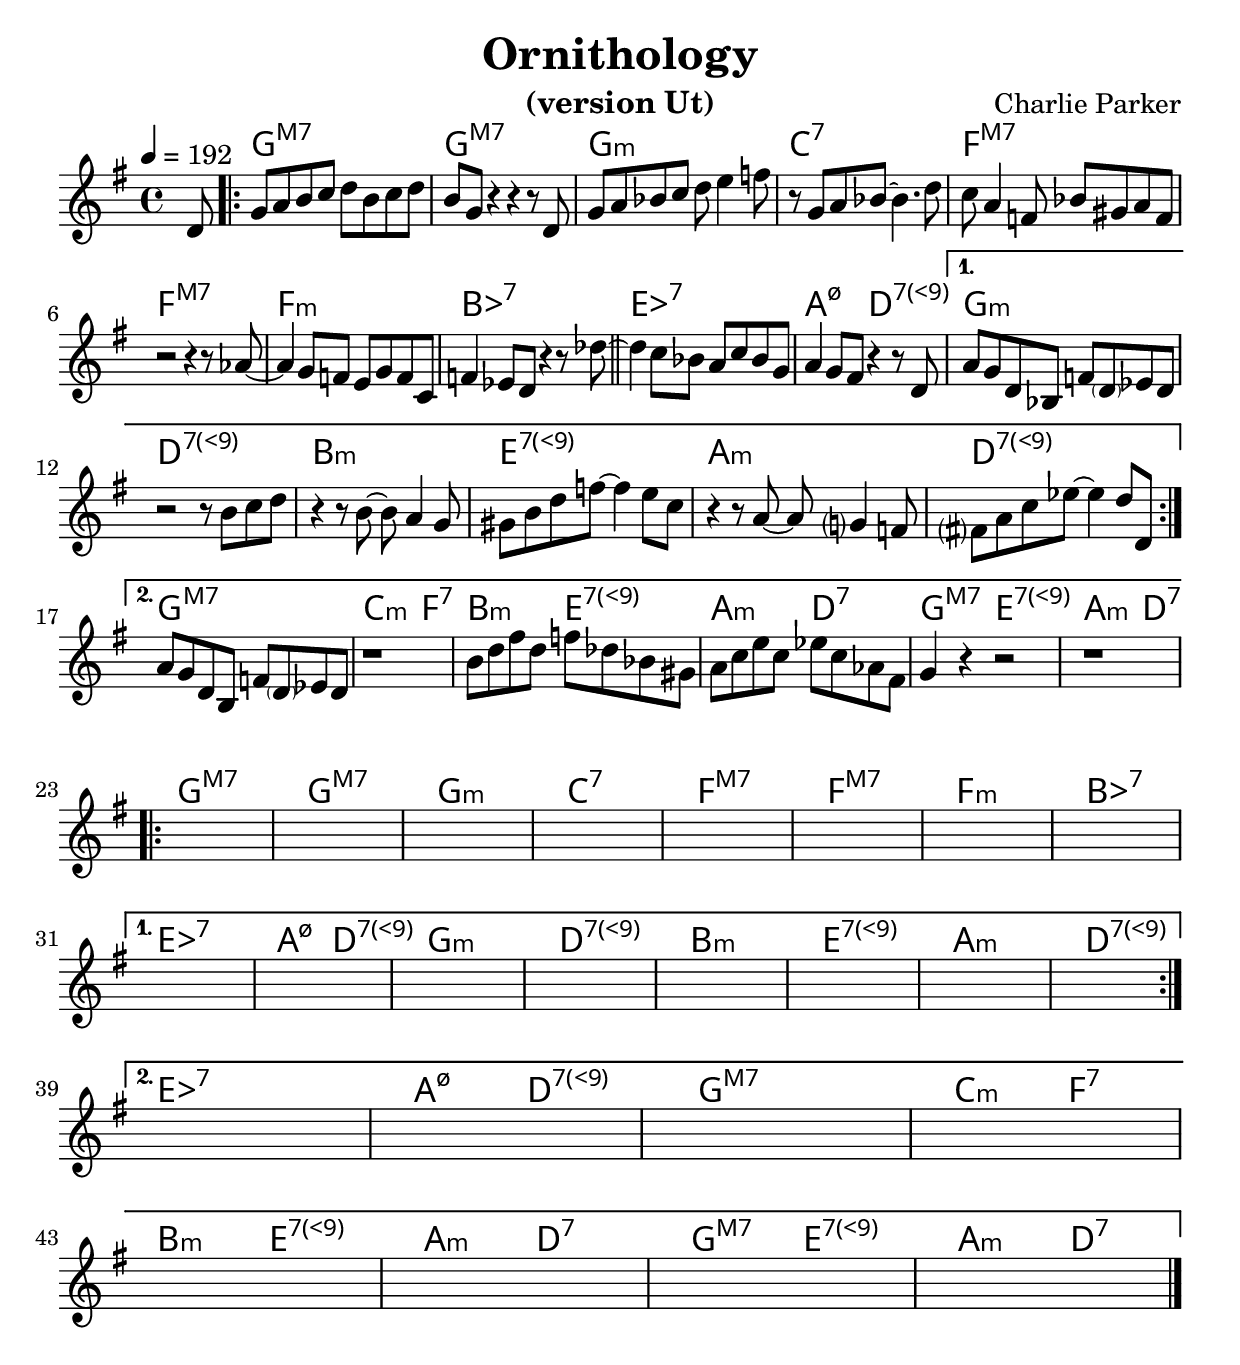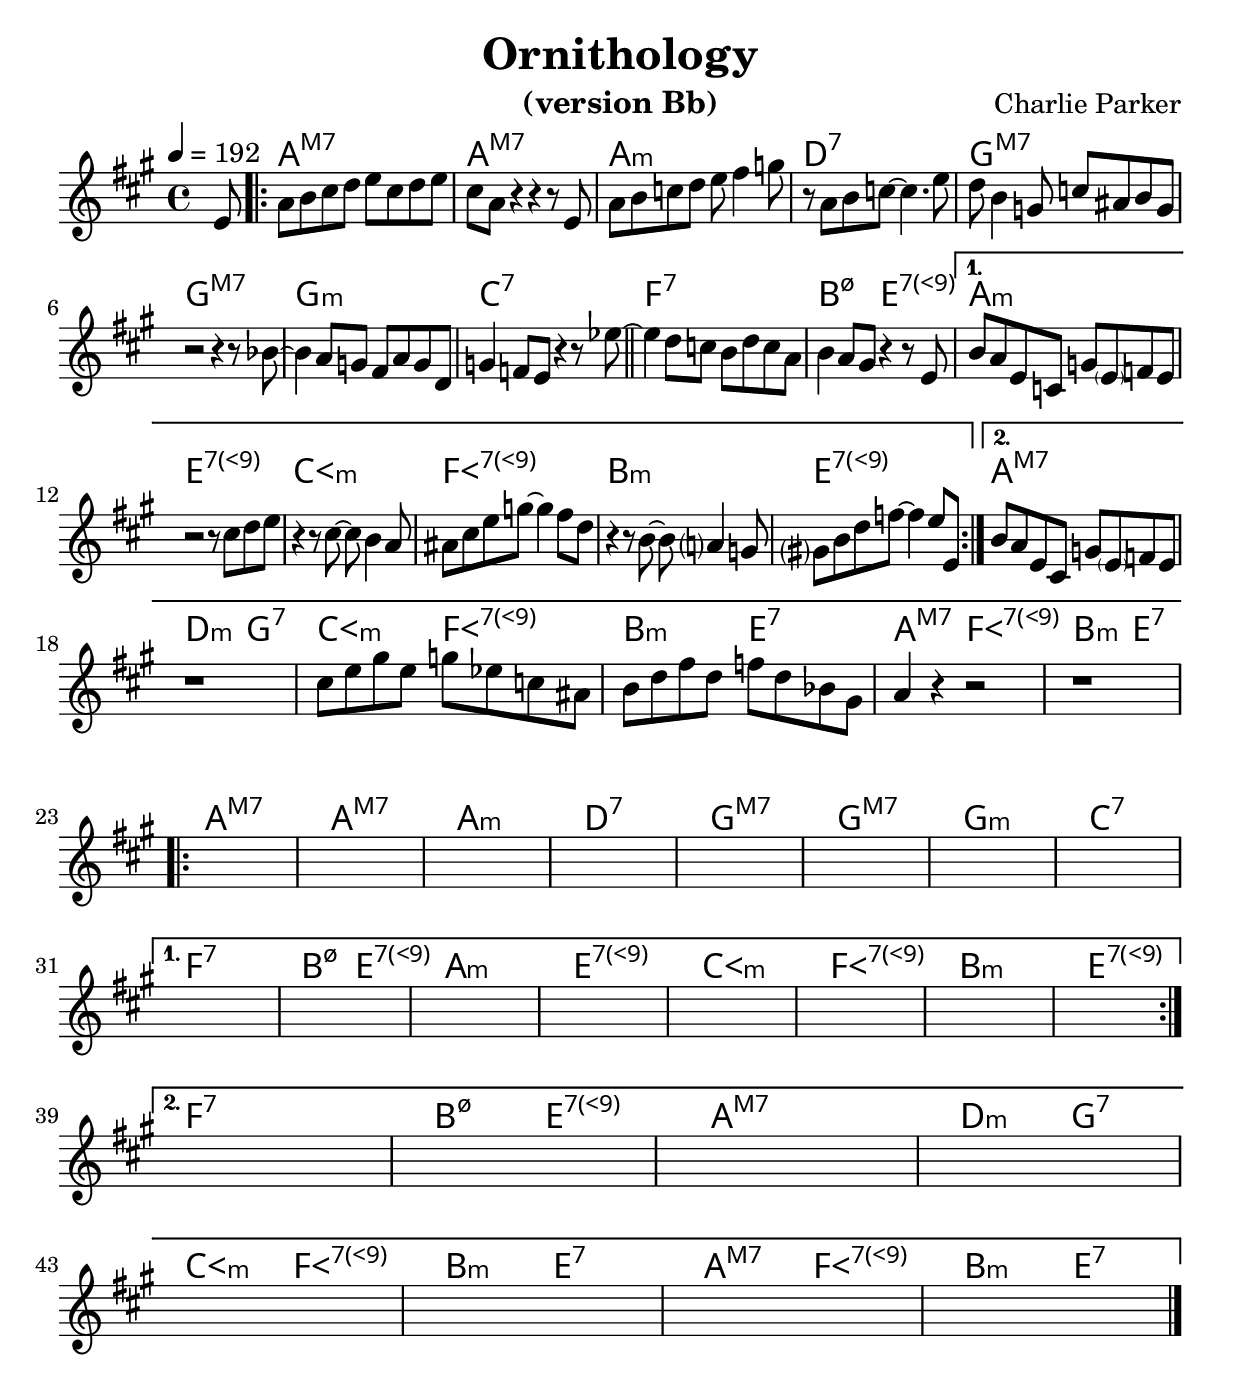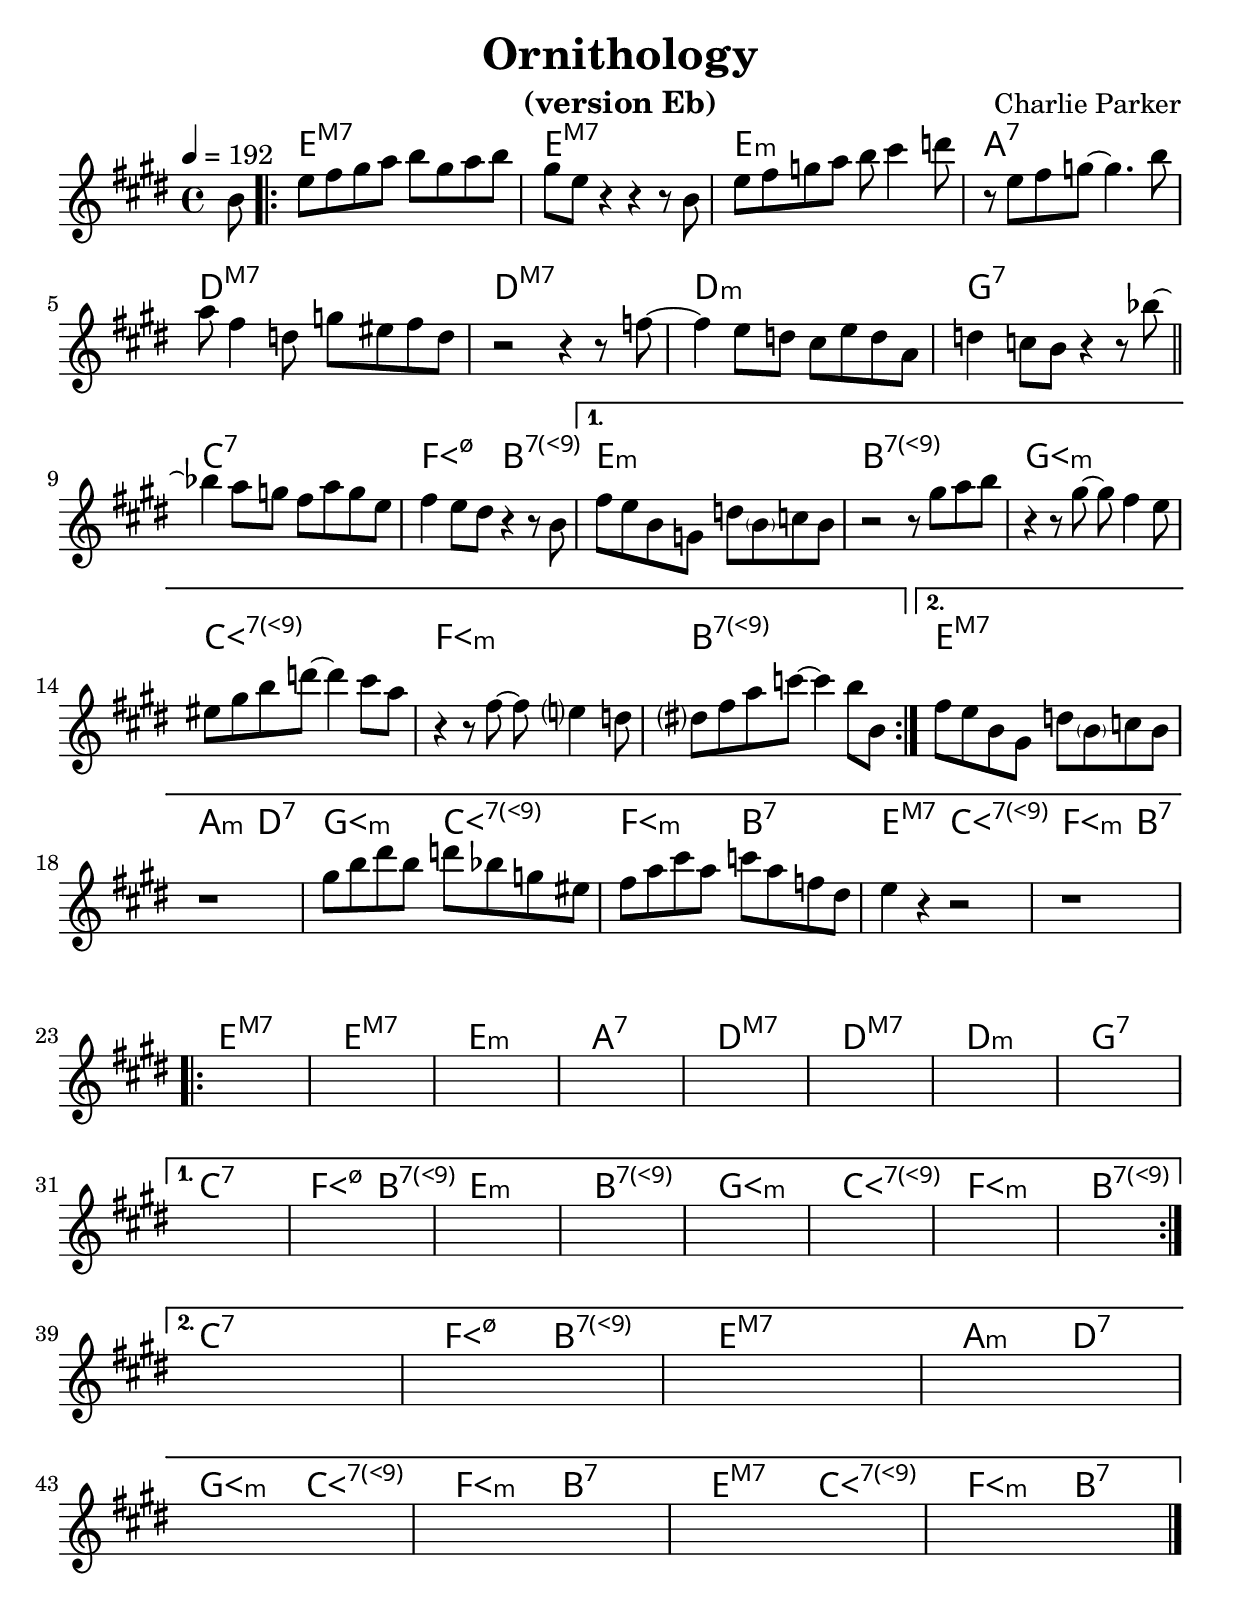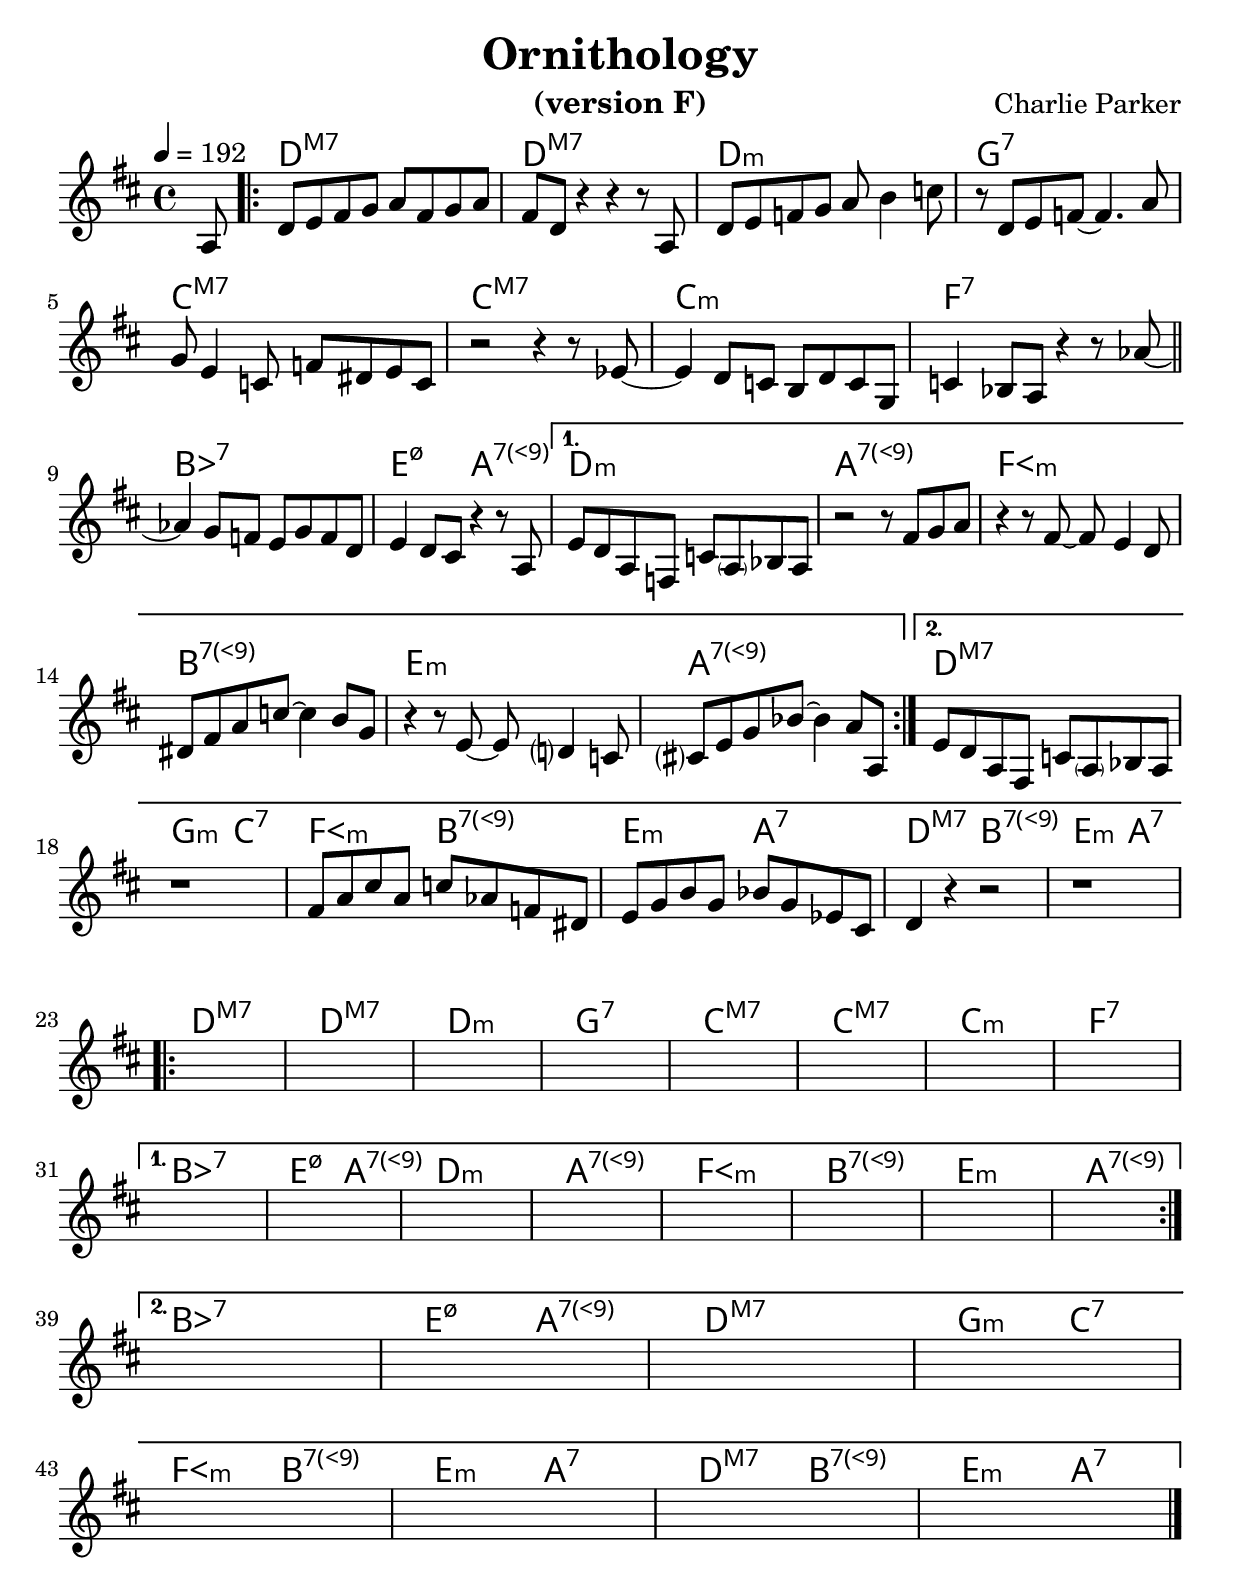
% Created on Mon Sep 20 15:23:38 CEST 2010
\version "2.22.0"

#(set-global-staff-size 24)
#(set-default-paper-size "a4")

\include "utils/AccordsJazzDefs.ly"

\paper { indent = 0\cm} 

\header {
	title = "Ornithology" 
 	composer = "Charlie Parker"
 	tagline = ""

}


accords = \chords {
	\partial 8 s8
	\repeat volta 2
	{g1:maj7 g1:maj7 g:m c:7 f:maj7 f:maj7 f:m bes:7 es:7 
	a2:m7.5- d:7.9+}
	\alternative 
	{
	{g1:m d:7.9+ b:m e:7.9+ a:m d:7.9+}
	{g:maj7 c2:m f:7 b:m e:7.9+ a:m d:7 g:maj7 e:7.9+ a:m d:7}}
	\repeat volta 2
	{g1:maj7 g1:maj7 g:m c:7 f:maj7 f:maj7 f:m bes:7  
	}
	\alternative 
	{
	{es:7 a2:m7.5- d:7.9+ g1:m d:7.9+ b:m e:7.9+ a:m d:7.9+}
	{es:7 a2:m7.5- d:7.9+ g1:maj7 c2:m f:7 b:m e:7.9+ a:m d:7 g:maj7 e:7.9+ a:m d:7}}
	%c1:m7.5+.9+ % un accord
	%es:m7 % un deuxiÃ¨me
}

staffViolon = \new Staff {
	\time 4/4
	\tempo 4 = 192 
	\set Staff.midiInstrument = "trumpet"
	\key g \major
	\clef treble
	\accidentalStyle modern-cautionary
	\relative c' { 	
 % Type notes here 
\compressEmptyMeasures
%\set Timing.beamExceptions = #'()
\partial 8 d8
\repeat volta 2 {
g a b c d b c d
b g r4 r r8 d
g a bes c d e4 f8
r8 g, a bes~ bes4. d8
c a4 f8 bes gis a f
r2 r4 r8 aes~
aes4 g8 f e g f c
f4 es8 d r4 r8 des'~
\bar "||"
des4 c8 bes a c bes g
a4 g8 fis r4 r8 d}
\alternative {
	{a'g d bes f' \parenthesize d es d
	r2 r8 b' c d
	r4 r8 b~ b a4 g8
	gis b d f~ f4 e8 c
	r4 r8 a~ a g4 f8
	fis a c es~ es4 d8 d,}
	{a' g d b f' \parenthesize d es d
	r1
	b'8 d fis d f des bes gis
	a c e c es c aes fis
	g4 r r2 r1}
}
\break
%c4^\markup{Essai} cis c cis
%\mark \markup {\musicglyph "scripts.coda" }
%c cis c c \break
\mark \markup { \column % vspace avant solos si besoin
  { " " 
    " " 
    " "
  " "
  " "}
 } 
 \repeat volta 2 {s1 s s s s s s s \break}
 \alternative {{s1 s s s s s s s \break}{s1 s s s \break s s s s}}
 \bar "|."
	}
}

theme = \staffViolon


\include "utils/books.ly"
